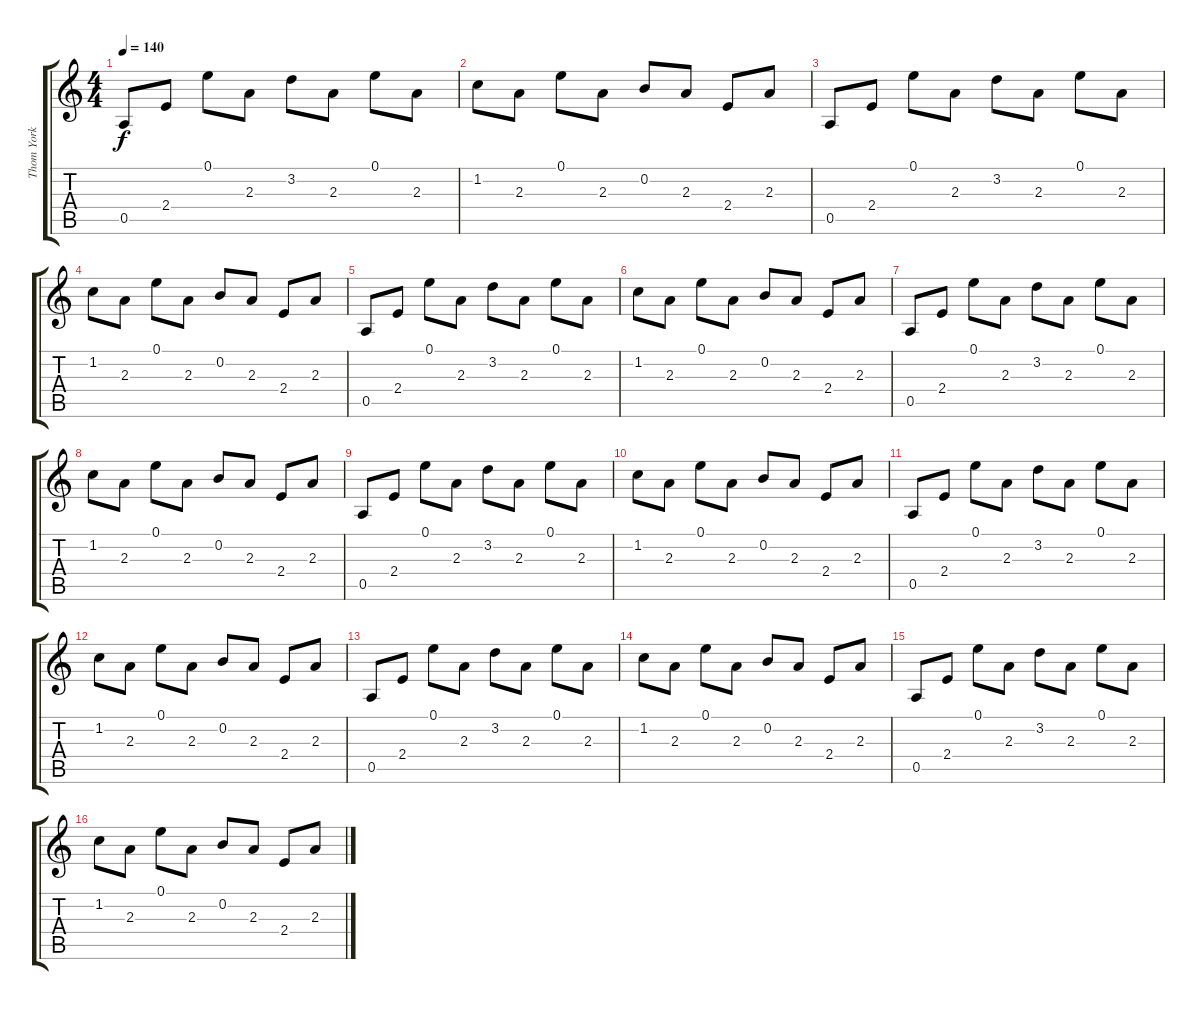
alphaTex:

\track ("Thom York" "Thom York") {instrument acousticguitarnylon}
\staff {score tabs}
\tuning (E4 B3 G3 D3 A2 E2) {hide}
\ts (4 4)
\tempo 140
\clef g2
\ks c
0.5.8{dy f instrument acousticguitarnylon} 2.4.8 0.1.8 2.3.8 3.2.8 2.3.8 0.1.8 2.3.8 |
1.2.8 2.3.8 0.1.8 2.3.8 0.2.8 2.3.8 2.4.8 2.3.8 |
0.5.8 2.4.8 0.1.8 2.3.8 3.2.8 2.3.8 0.1.8 2.3.8 |
1.2.8 2.3.8 0.1.8 2.3.8 0.2.8 2.3.8 2.4.8 2.3.8 |
0.5.8 2.4.8 0.1.8 2.3.8 3.2.8 2.3.8 0.1.8 2.3.8 |
1.2.8 2.3.8 0.1.8 2.3.8 0.2.8 2.3.8 2.4.8 2.3.8 |
0.5.8 2.4.8 0.1.8 2.3.8 3.2.8 2.3.8 0.1.8 2.3.8 |
1.2.8 2.3.8 0.1.8 2.3.8 0.2.8 2.3.8 2.4.8 2.3.8 |
0.5.8 2.4.8 0.1.8 2.3.8 3.2.8 2.3.8 0.1.8 2.3.8 |
1.2.8 2.3.8 0.1.8 2.3.8 0.2.8 2.3.8 2.4.8 2.3.8 |
0.5.8 2.4.8 0.1.8 2.3.8 3.2.8 2.3.8 0.1.8 2.3.8 |
1.2.8 2.3.8 0.1.8 2.3.8 0.2.8 2.3.8 2.4.8 2.3.8 |
0.5.8 2.4.8 0.1.8 2.3.8 3.2.8 2.3.8 0.1.8 2.3.8 |
1.2.8 2.3.8 0.1.8 2.3.8 0.2.8 2.3.8 2.4.8 2.3.8 |
0.5.8 2.4.8 0.1.8 2.3.8 3.2.8 2.3.8 0.1.8 2.3.8 |
1.2.8 2.3.8 0.1.8 2.3.8 0.2.8 2.3.8 2.4.8 2.3.8
